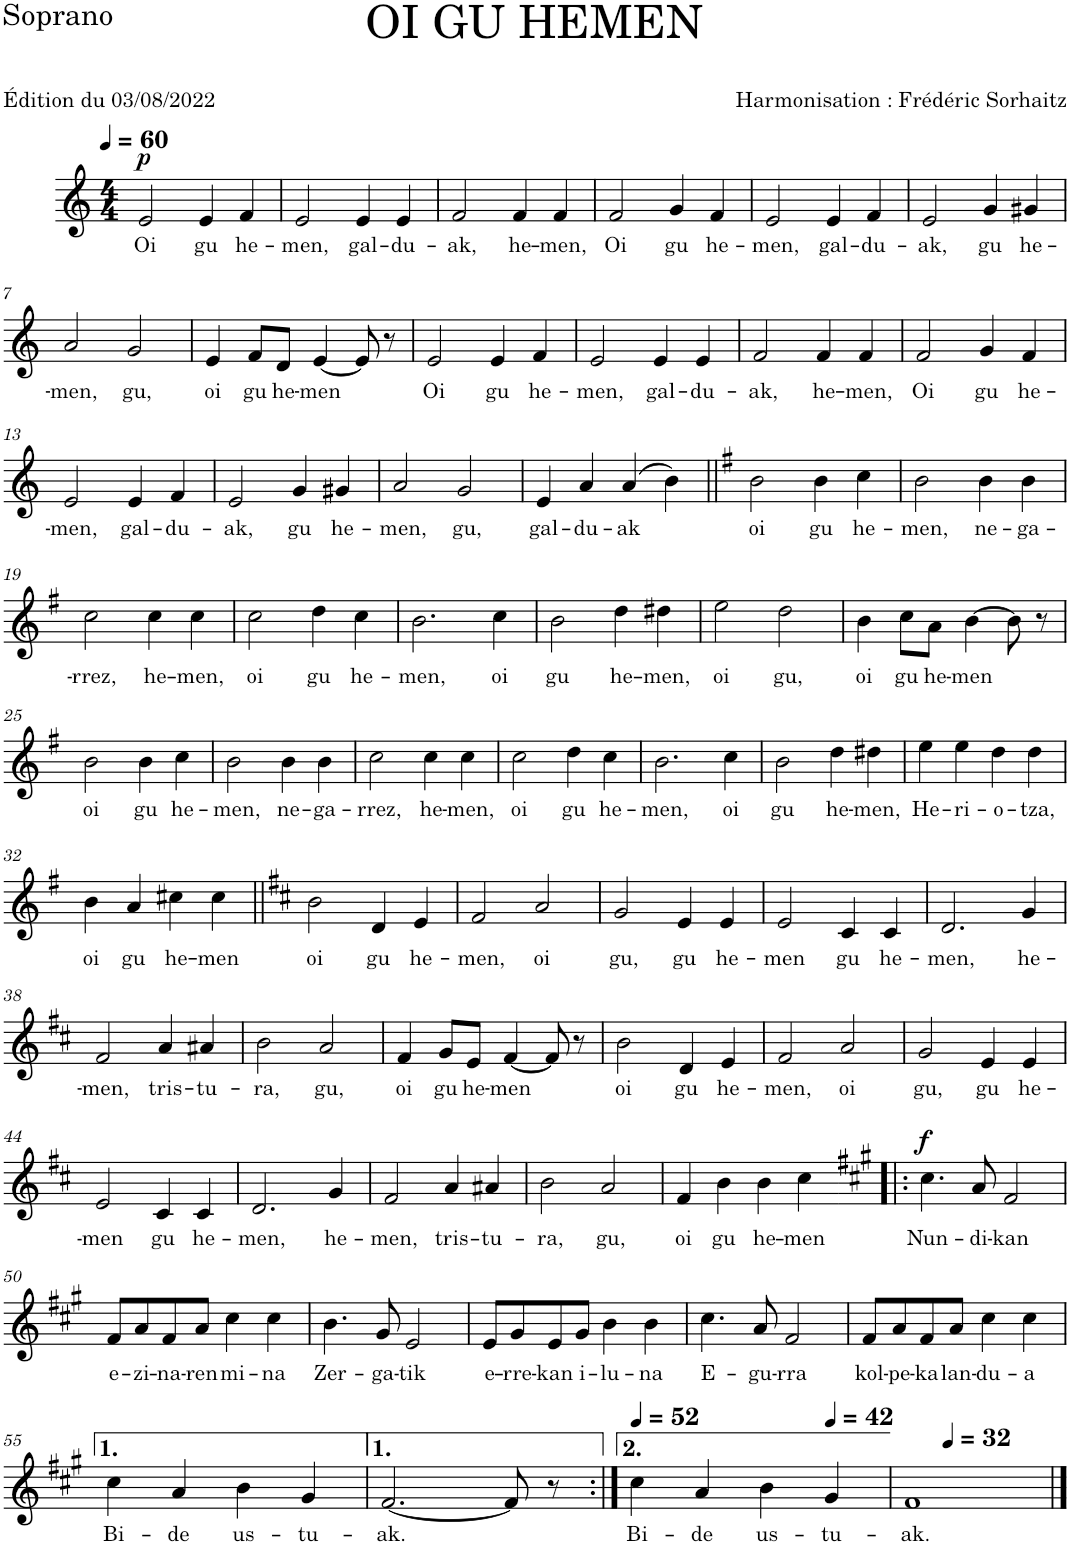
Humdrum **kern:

**kern	**text	**dynam
*part1	*part1	*part1
*staff1	*staff1	*staff1
*I"Soprano	*	*
*I'S.	*	*
*clefG2	*	*
*k[]	*	*
*M4/4	*	*
*MM60	*	*
=1	=1	=1
!	!LO:LY:b	!LO:DY:a
2e/	Oi	p
!	!LO:LY:b	!
4e/	gu	.
!	!LO:LY:b	!
4f/	he-	.
=2	=2	=2
!	!LO:LY:b	!
2e/	-men,	.
!	!LO:LY:b	!
4e/	gal-	.
!	!LO:LY:b	!
4e/	-du-	.
=3	=3	=3
!	!LO:LY:b	!
2f/	-ak,	.
!	!LO:LY:b	!
4f/	he-	.
!	!LO:LY:b	!
4f/	-men,	.
=4	=4	=4
!	!LO:LY:b	!
2f/	Oi	.
!	!LO:LY:b	!
4g/	gu	.
!	!LO:LY:b	!
4f/	he-	.
=5	=5	=5
!	!LO:LY:b	!
2e/	-men,	.
!	!LO:LY:b	!
4e/	gal-	.
!	!LO:LY:b	!
4f/	-du-	.
=6	=6	=6
!	!LO:LY:b	!
2e/	-ak,	.
!	!LO:LY:b	!
4g/	gu	.
!	!LO:LY:b	!
4g#X/	he-	.
!!LO:LB:g=z
=7	=7	=7
!	!LO:LY:b	!
2a/	-men,	.
!	!LO:LY:b	!
2g/	gu,	.
=8	=8	=8
!	!LO:LY:b	!
4e/	oi	.
!	!LO:LY:b	!
8f/L	gu	.
!	!LO:LY:b	!
8d/J	he-	.
!	!LO:LY:b	!
[4e/	-men	.
8e/]	.	.
8r	.	.
=9	=9	=9
!	!LO:LY:b	!
2e/	Oi	.
!	!LO:LY:b	!
4e/	gu	.
!	!LO:LY:b	!
4f/	he-	.
=10	=10	=10
!	!LO:LY:b	!
2e/	-men,	.
!	!LO:LY:b	!
4e/	gal-	.
!	!LO:LY:b	!
4e/	-du-	.
=11	=11	=11
!	!LO:LY:b	!
2f/	-ak,	.
!	!LO:LY:b	!
4f/	he-	.
!	!LO:LY:b	!
4f/	-men,	.
=12	=12	=12
!	!LO:LY:b	!
2f/	Oi	.
!	!LO:LY:b	!
4g/	gu	.
!	!LO:LY:b	!
4f/	he-	.
!!LO:LB:g=z
=13	=13	=13
!	!LO:LY:b	!
2e/	-men,	.
!	!LO:LY:b	!
4e/	gal-	.
!	!LO:LY:b	!
4f/	-du-	.
=14	=14	=14
!	!LO:LY:b	!
2e/	-ak,	.
!	!LO:LY:b	!
4g/	gu	.
!	!LO:LY:b	!
4g#X/	he-	.
=15	=15	=15
!	!LO:LY:b	!
2a/	-men,	.
!	!LO:LY:b	!
2g/	gu,	.
=16	=16	=16
!	!LO:LY:b	!
4e/	gal-	.
!	!LO:LY:b	!
4a/	-du-	.
!	!LO:LY:b	!
(4a/	-ak	.
4b\)	.	.
=17||	=17||	=17||
*k[f#]	*	*
!	!LO:LY:b	!
2b\	oi	.
!	!LO:LY:b	!
4b\	gu	.
!	!LO:LY:b	!
4cc\	he-	.
=18	=18	=18
!	!LO:LY:b	!
2b\	-men,	.
!	!LO:LY:b	!
4b\	ne-	.
!	!LO:LY:b	!
4b\	-ga-	.
!!LO:LB:g=z
=19	=19	=19
!	!LO:LY:b	!
2cc\	-rrez,	.
!	!LO:LY:b	!
4cc\	he-	.
!	!LO:LY:b	!
4cc\	-men,	.
=20	=20	=20
!	!LO:LY:b	!
2cc\	oi	.
!	!LO:LY:b	!
4dd\	gu	.
!	!LO:LY:b	!
4cc\	he-	.
=21	=21	=21
!	!LO:LY:b	!
2.b\	-men,	.
!	!LO:LY:b	!
4cc\	oi	.
=22	=22	=22
!	!LO:LY:b	!
2b\	gu	.
!	!LO:LY:b	!
4dd\	he-	.
!	!LO:LY:b	!
4dd#X\	-men,	.
=23	=23	=23
!	!LO:LY:b	!
2ee\	oi	.
!	!LO:LY:b	!
2dd\	gu,	.
=24	=24	=24
!	!LO:LY:b	!
4b\	oi	.
!	!LO:LY:b	!
8cc\L	gu	.
!	!LO:LY:b	!
8a\J	he-	.
!	!LO:LY:b	!
[4b\	-men	.
8b\]	.	.
8r	.	.
!!LO:LB:g=z
=25	=25	=25
!	!LO:LY:b	!
2b\	oi	.
!	!LO:LY:b	!
4b\	gu	.
!	!LO:LY:b	!
4cc\	he-	.
=26	=26	=26
!	!LO:LY:b	!
2b\	-men,	.
!	!LO:LY:b	!
4b\	ne-	.
!	!LO:LY:b	!
4b\	-ga-	.
=27	=27	=27
!	!LO:LY:b	!
2cc\	-rrez,	.
!	!LO:LY:b	!
4cc\	he-	.
!	!LO:LY:b	!
4cc\	-men,	.
=28	=28	=28
!	!LO:LY:b	!
2cc\	oi	.
!	!LO:LY:b	!
4dd\	gu	.
!	!LO:LY:b	!
4cc\	he-	.
=29	=29	=29
!	!LO:LY:b	!
2.b\	-men,	.
!	!LO:LY:b	!
4cc\	oi	.
=30	=30	=30
!	!LO:LY:b	!
2b\	gu	.
!	!LO:LY:b	!
4dd\	he-	.
!	!LO:LY:b	!
4dd#X\	-men,	.
=31	=31	=31
!	!LO:LY:b	!
4ee\	He-	.
!	!LO:LY:b	!
4ee\	-ri-	.
!	!LO:LY:b	!
4dd\	-o-	.
!	!LO:LY:b	!
4dd\	-tza,	.
!!LO:LB:g=z
=32	=32	=32
!	!LO:LY:b	!
4b\	oi	.
!	!LO:LY:b	!
4a/	gu	.
!	!LO:LY:b	!
4cc#X\	he-	.
!	!LO:LY:b	!
4cc#\	-men	.
=33||	=33||	=33||
*k[f#c#]	*	*
!	!LO:LY:b	!
2b\	oi	.
!	!LO:LY:b	!
4d/	gu	.
!	!LO:LY:b	!
4e/	he-	.
=34	=34	=34
!	!LO:LY:b	!
2f#/	-men,	.
!	!LO:LY:b	!
2a/	oi	.
=35	=35	=35
!	!LO:LY:b	!
2g/	gu,	.
!	!LO:LY:b	!
4e/	gu	.
!	!LO:LY:b	!
4e/	he-	.
=36	=36	=36
!	!LO:LY:b	!
2e/	-men	.
!	!LO:LY:b	!
4c#/	gu	.
!	!LO:LY:b	!
4c#/	he-	.
=37	=37	=37
!	!LO:LY:b	!
2.d/	-men,	.
!	!LO:LY:b	!
4g/	he-	.
!!LO:LB:g=z
=38	=38	=38
!	!LO:LY:b	!
2f#/	-men,	.
!	!LO:LY:b	!
4a/	tris-	.
!	!LO:LY:b	!
4a#X/	-tu-	.
=39	=39	=39
!	!LO:LY:b	!
2b\	-ra,	.
!	!LO:LY:b	!
2a/	gu,	.
=40	=40	=40
!	!LO:LY:b	!
4f#/	oi	.
!	!LO:LY:b	!
8g/L	gu	.
!	!LO:LY:b	!
8e/J	he-	.
!	!LO:LY:b	!
[4f#/	-men	.
8f#/]	.	.
8r	.	.
=41	=41	=41
!	!LO:LY:b	!
2b\	oi	.
!	!LO:LY:b	!
4d/	gu	.
!	!LO:LY:b	!
4e/	he-	.
=42	=42	=42
!	!LO:LY:b	!
2f#/	-men,	.
!	!LO:LY:b	!
2a/	oi	.
=43	=43	=43
!	!LO:LY:b	!
2g/	gu,	.
!	!LO:LY:b	!
4e/	gu	.
!	!LO:LY:b	!
4e/	he-	.
!!LO:LB:g=z
=44	=44	=44
!	!LO:LY:b	!
2e/	-men	.
!	!LO:LY:b	!
4c#/	gu	.
!	!LO:LY:b	!
4c#/	he-	.
=45	=45	=45
!	!LO:LY:b	!
2.d/	-men,	.
!	!LO:LY:b	!
4g/	he-	.
=46	=46	=46
!	!LO:LY:b	!
2f#/	-men,	.
!	!LO:LY:b	!
4a/	tris-	.
!	!LO:LY:b	!
4a#X/	-tu-	.
=47	=47	=47
!	!LO:LY:b	!
2b\	-ra,	.
!	!LO:LY:b	!
2a/	gu,	.
=48	=48	=48
!	!LO:LY:b	!
4f#/	oi	.
!	!LO:LY:b	!
4b\	gu	.
!	!LO:LY:b	!
4b\	he-	.
!	!LO:LY:b	!
4cc#\	-men	.
=49!|:	=49!|:	=49!|:
*k[f#c#g#]	*	*
!	!LO:LY:b	!LO:DY:a
4.cc#\	Nun-	f
!	!LO:LY:b	!
8a/	-di-	.
!	!LO:LY:b	!
2f#/	-kan	.
!!LO:LB:g=z
=50	=50	=50
!	!LO:LY:b	!
8f#/L	e-	.
!	!LO:LY:b	!
8a/	-zi-	.
!	!LO:LY:b	!
8f#/	-na-	.
!	!LO:LY:b	!
8a/J	-ren	.
!	!LO:LY:b	!
4cc#\	mi-	.
!	!LO:LY:b	!
4cc#\	-na	.
=51	=51	=51
!	!LO:LY:b	!
4.b\	Zer-	.
!	!LO:LY:b	!
8g#/	-ga-	.
!	!LO:LY:b	!
2e/	-tik	.
=52	=52	=52
!	!LO:LY:b	!
8e/L	e-	.
!	!LO:LY:b	!
8g#/	-rre-	.
!	!LO:LY:b	!
8e/	-kan	.
!	!LO:LY:b	!
8g#/J	i-	.
!	!LO:LY:b	!
4b\	-lu-	.
!	!LO:LY:b	!
4b\	-na	.
=53	=53	=53
!	!LO:LY:b	!
4.cc#\	E-	.
!	!LO:LY:b	!
8a/	-gu-	.
!	!LO:LY:b	!
2f#/	-rra	.
=54	=54	=54
!	!LO:LY:b	!
8f#/L	kol-	.
!	!LO:LY:b	!
8a/	-pe-	.
!	!LO:LY:b	!
8f#/	-ka	.
!	!LO:LY:b	!
8a/J	lan-	.
!	!LO:LY:b	!
4cc#\	-du-	.
!	!LO:LY:b	!
4cc#\	-a	.
!!LO:LB:g=z
=55	=55	=55
!	!LO:LY:b	!
4cc#\	Bi-	.
!	!LO:LY:b	!
4a/	-de	.
!	!LO:LY:b	!
4b\	us-	.
!	!LO:LY:b	!
4g#/	-tu-	.
=56	=56	=56
!	!LO:LY:b	!
[2.f#/	-ak.	.
8f#/]	.	.
8r	.	.
=57:|!	=57:|!	=57:|!
*MM52	*	*
!	!LO:LY:b	!
4cc#\	Bi-	.
!	!LO:LY:b	!
4a/	-de	.
!	!LO:LY:b	!
4b\	us-	.
*MM42	*	*
!	!LO:LY:b	!
4g#/	-tu-	.
=58	=58	=58
!	!LO:LY:b	!
*^	*	*
1f#	4ryy	-ak.	.
*MM32	*	*	*
.	2.ryy	.	.
*v	*v	*	*
==	==	==
*-	*-	*-
